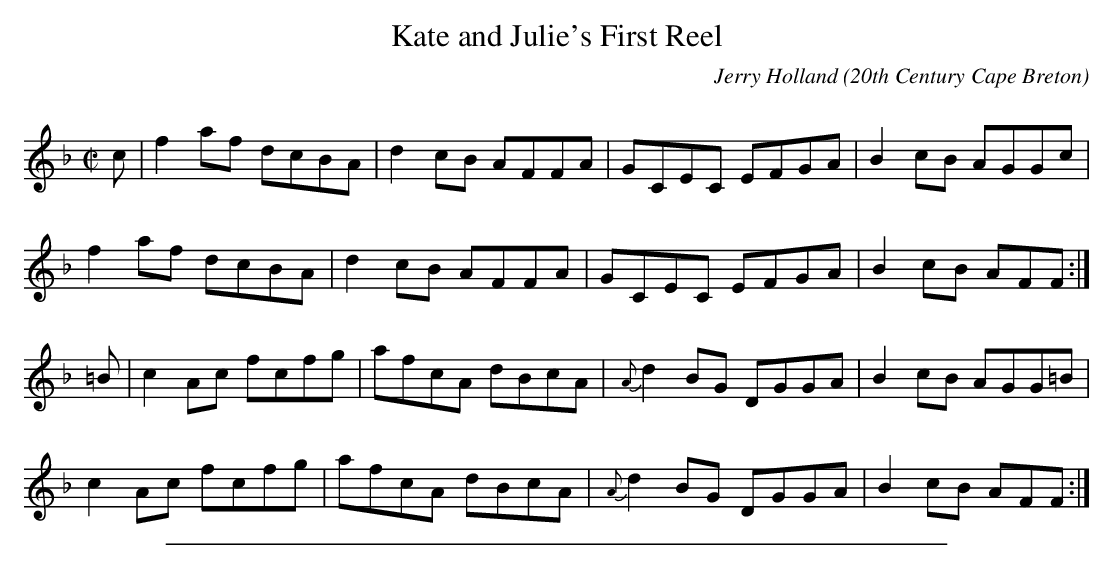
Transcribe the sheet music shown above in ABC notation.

X:1
T: Kate and Julie's First Reel
C:Jerry Holland
O:20th Century Cape Breton
Q:333
L:1/8
M:C|
K:F
c|f2 af dcBA|d2cB AFFA|GCEC EFGA|B2 cB AGGc|!
f2 af dcBA|d2cB AFFA|GCEC EFGA|B2 cB AFF:|!
=B|c2Ac fcfg|afcA dBcA|{A}d2BG DGGA|B2 cB AGG=B|!
c2Ac fcfg|afcA dBcA|{A}d2BG DGGA|B2 cB AFF:|!
